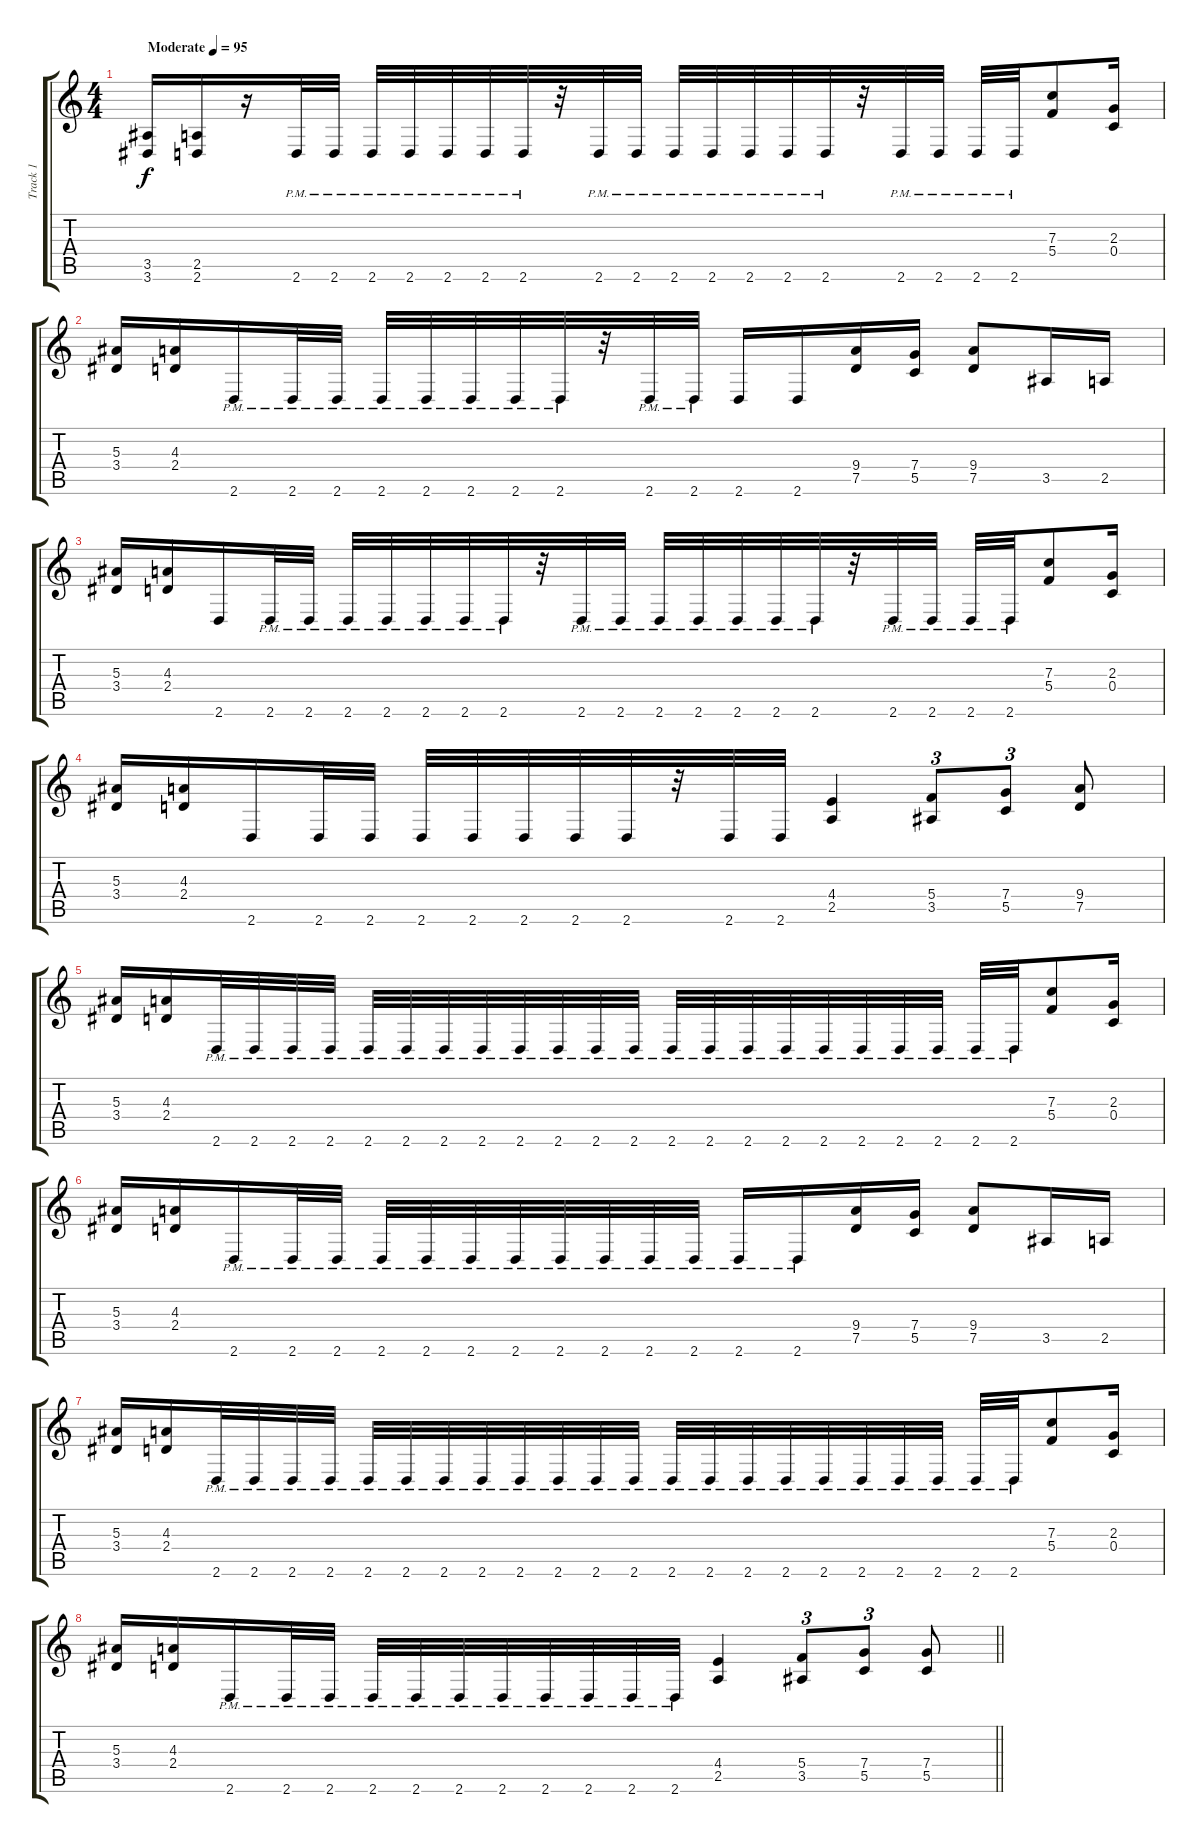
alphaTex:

\track ("Track 1" "Track 1") {instrument distortionguitar}
\staff {score tabs}
\tuning (D4 A3 F3 C3 G2 C2) {hide}
\ts (4 4)
\tempo (95 "Moderate")
\clef g2
\ks c
(3.5 3.6).16{dy f instrument distortionguitar} (2.5 2.6).16 r.16 2.6{pm}.32 2.6{pm}.32 2.6{pm}.32 2.6{pm}.32 2.6{pm}.32 2.6{pm}.32 2.6{pm}.32 r.32 2.6{pm}.32 2.6{pm}.32 2.6{pm}.32 2.6{pm}.32 2.6{pm}.32 2.6{pm}.32 2.6{pm}.32 r.32 2.6{pm}.32 2.6{pm}.32 2.6{pm}.32 2.6{pm}.32 (7.3 5.4).8 (2.3 0.4).16 |
(5.3 3.4).16 (4.3 2.4).16 2.6{pm}.16 2.6{pm}.32 2.6{pm}.32 2.6{pm}.32 2.6{pm}.32 2.6{pm}.32 2.6{pm}.32 2.6{pm}.32 r.32 2.6{pm}.32 2.6{pm}.32 2.6.16 2.6.16 (9.4 7.5).16 (7.4 5.5).16 (9.4 7.5).8 3.5.16 2.5.16 |
(5.3 3.4).16 (4.3 2.4).16 2.6.16 2.6{pm}.32 2.6{pm}.32 2.6{pm}.32 2.6{pm}.32 2.6{pm}.32 2.6{pm}.32 2.6{pm}.32 r.32 2.6{pm}.32 2.6{pm}.32 2.6{pm}.32 2.6{pm}.32 2.6{pm}.32 2.6{pm}.32 2.6{pm}.32 r.32 2.6{pm}.32 2.6{pm}.32 2.6{pm}.32 2.6{pm}.32 (7.3 5.4).8 (2.3 0.4).16 |
(5.3 3.4).16 (4.3 2.4).16 2.6.16 2.6.32 2.6.32 2.6.32 2.6.32 2.6.32 2.6.32 2.6.32 r.32 2.6.32 2.6.32 (4.4 2.5).4 (5.4 3.5).8{tu (3 2)} (7.4 5.5).8{tu (3 2)} (9.4 7.5).8 |
(5.3 3.4).16 (4.3 2.4).16 2.6{pm}.32 2.6{pm}.32 2.6{pm}.32 2.6{pm}.32 2.6{pm}.32 2.6{pm}.32 2.6{pm}.32 2.6{pm}.32 2.6{pm}.32 2.6{pm}.32 2.6{pm}.32 2.6{pm}.32 2.6{pm}.32 2.6{pm}.32 2.6{pm}.32 2.6{pm}.32 2.6{pm}.32 2.6{pm}.32 2.6{pm}.32 2.6{pm}.32 2.6{pm}.32 2.6{pm}.32 (7.3 5.4).8 (2.3 0.4).16 |
(5.3 3.4).16 (4.3 2.4).16 2.6{pm}.16 2.6{pm}.32 2.6{pm}.32 2.6{pm}.32 2.6{pm}.32 2.6{pm}.32 2.6{pm}.32 2.6{pm}.32 2.6{pm}.32 2.6{pm}.32 2.6{pm}.32 2.6{pm}.16 2.6{pm}.16 (9.4 7.5).16 (7.4 5.5).16 (9.4 7.5).8 3.5.16 2.5.16 |
(5.3 3.4).16 (4.3 2.4).16 2.6{pm}.32 2.6{pm}.32 2.6{pm}.32 2.6{pm}.32 2.6{pm}.32 2.6{pm}.32 2.6{pm}.32 2.6{pm}.32 2.6{pm}.32 2.6{pm}.32 2.6{pm}.32 2.6{pm}.32 2.6{pm}.32 2.6{pm}.32 2.6{pm}.32 2.6{pm}.32 2.6{pm}.32 2.6{pm}.32 2.6{pm}.32 2.6{pm}.32 2.6{pm}.32 2.6{pm}.32 (7.3 5.4).8 (2.3 0.4).16 |
\barLineRight lightlight
(5.3 3.4).16 (4.3 2.4).16 2.6{pm}.16 2.6{pm}.32 2.6{pm}.32 2.6{pm}.32 2.6{pm}.32 2.6{pm}.32 2.6{pm}.32 2.6{pm}.32 2.6{pm}.32 2.6{pm}.32 2.6{pm}.32 (4.4 2.5).4 (5.4 3.5).8{tu (3 2)} (7.4 5.5).8{tu (3 2)} (7.4 5.5).8
